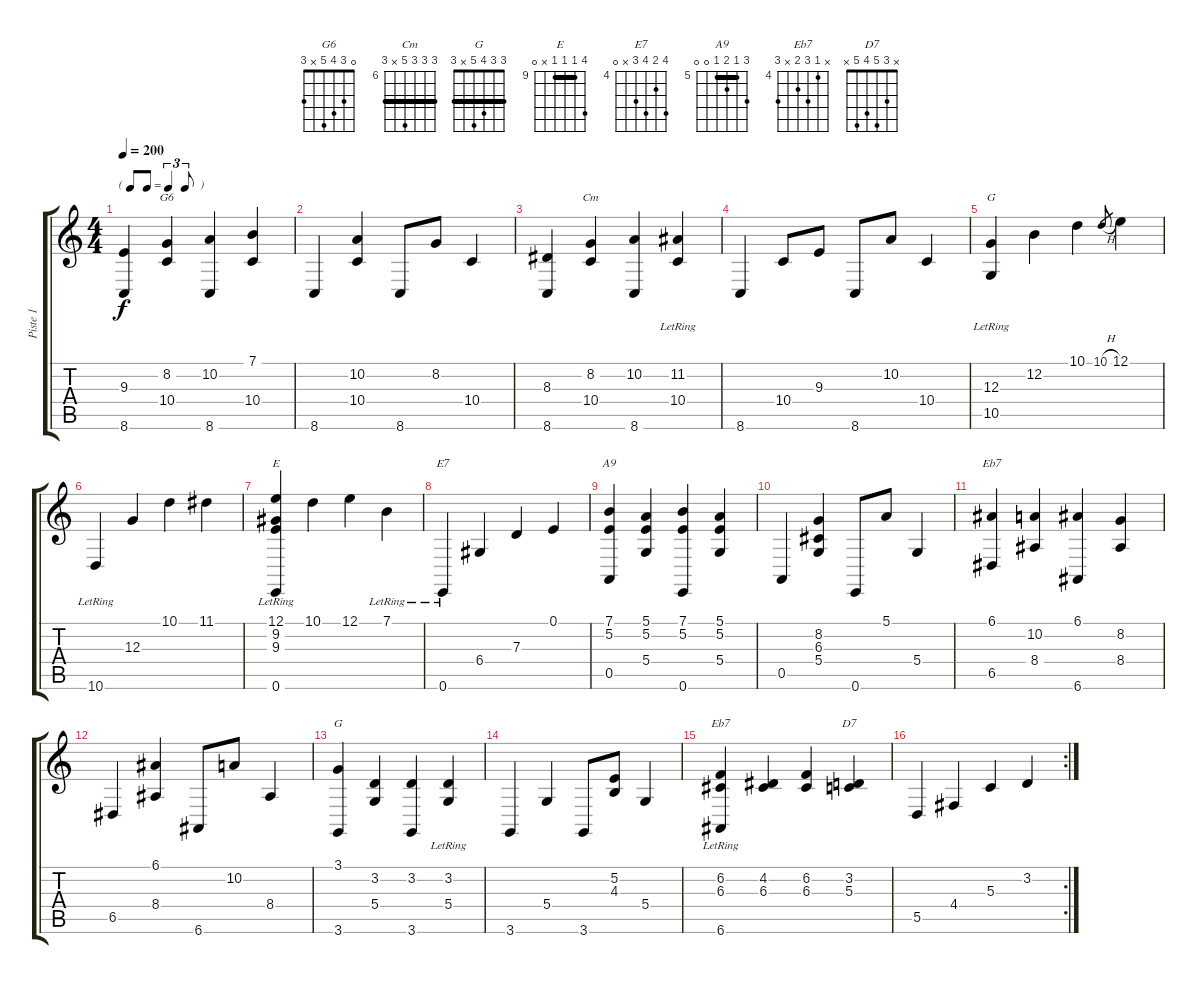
\track ("Piste 1" "Piste 1") {instrument acousticgrandpiano}
\staff {score tabs}
\tuning (E4 B3 G3 D3 A2 E2) {hide}
\chord ("G6" 0 3 4 5 x 3)
\chord ("Cm" 8 8 8 10 x 8) {firstfret 6 barre 8}
\chord ("G" 10 12 12 x 10 10) {firstfret 10 barre 10}
\chord ("E" 12 9 9 9 x 0) {firstfret 9 barre 9}
\chord ("E7" 7 5 7 6 x 0) {firstfret 4}
\chord ("A9" 7 5 6 5 0 0) {firstfret 5 barre 5}
\chord ("Eb7" 6 8 6 8 6 6) {firstfret 6 barre 6}
\chord ("G" 3 3 4 5 x 3) {barre 3}
\chord ("Eb7" x 4 6 5 x 6) {firstfret 4}
\chord ("D7" x 3 5 4 5 x)
\ts (4 4)
\tf triplet8th
\tempo 200
\clef g2
\ks c
(9.3 8.6).4{dy f} (8.2 10.4).4{ch "G6"} (10.2 8.6).4 (7.1 10.4).4 |
8.6.4 (10.2 10.4).4 8.6.8 8.2.8 10.4.4 |
(8.3 8.6).4 (8.2 10.4).4{ch "Cm"} (10.2 8.6).4 (11.2{lr} 10.4).4 |
8.6.4 10.4.8 9.3.8 8.6.8 10.2.8 10.4.4 |
(12.3 10.5{lr}).4{ch "G"} 12.2.4 10.1.4 10.1{h}.8{gr} 12.1.4 |
10.6{lr}.4 12.3.4 10.1.4 11.1.4 |
(12.1 9.2 9.3 0.6{lr}).4{ch "E"} 10.1.4 12.1.4 7.1{lr}.4 |
0.6{lr}.4{ch "E7"} 6.4.4 7.3.4 0.1.4 |
(7.1 5.2 0.5).4{ch "A9"} (5.1 5.2 5.4).4 (7.1 5.2 0.6).4 (5.1 5.2 5.4).4 |
0.5.4 (8.2 6.3 5.4).4 0.6.8 5.1.8 5.4.4 |
(6.1 6.5).4{ch "Eb7"} (10.2 8.4).4 (6.1 6.6).4 (8.2 8.4).4 |
6.5.4 (6.1 8.4).4 6.6.8 10.2.8 8.4.4 |
(3.1 3.6).4{ch "G"} (3.2 5.4).4 (3.2 3.6).4 (3.2{lr} 5.4).4 |
3.6.4 5.4.4 3.6.8 (5.2 4.3).8 5.4.4 |
(6.2 6.3 6.6{lr}).4{ch "Eb7"} (4.2 6.3).4 (6.2 6.3).4 (3.2 5.3).4{ch "D7"} |
\rc 2
5.5.4 4.4.4 5.3.4 3.2.4
